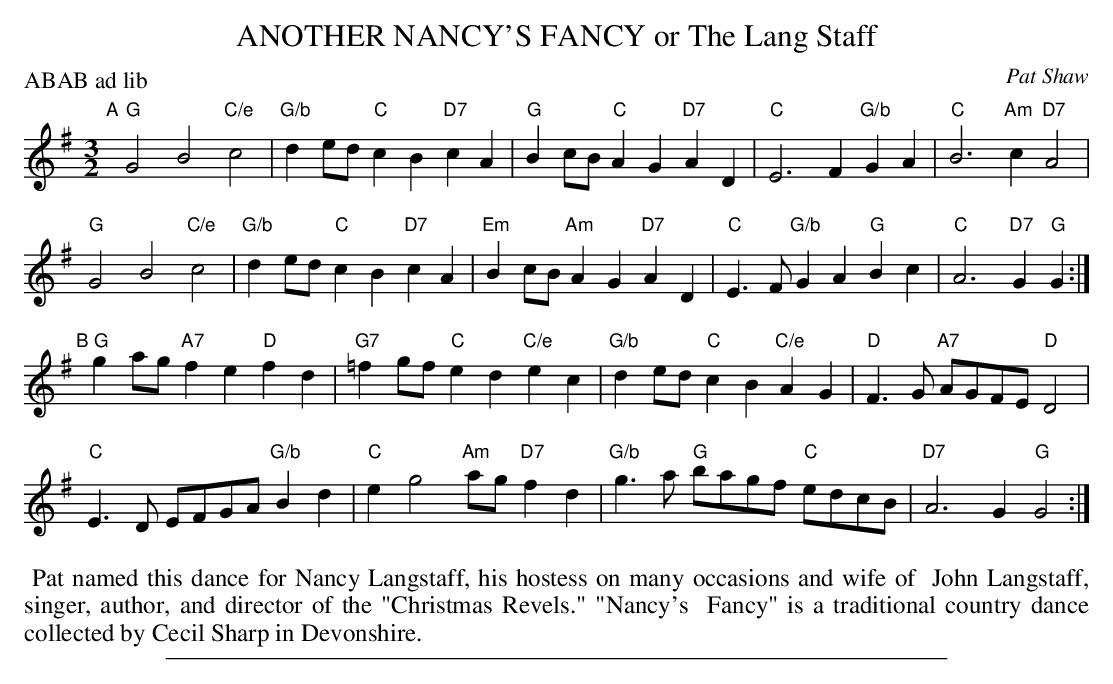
X:1
T: ANOTHER NANCY'S FANCY or The Lang Staff
C: Pat Shaw
M: 3/2
L: 1/8
P: ABAB ad lib
K: G
"A"[|]\
"G"G4 B4 "C/e"c4 | "G/b"d2ed "C"c2B2 "D7"c2A2 |\
"G"B2cB "C"A2G2 "D7"A2D2 | "C"E6 F2 "G/b"G2A2 | "C"B6 "Am"c2 "D7"A4 |
"G"G4 B4 "C/e"c4 | "G/b"d2ed "C"c2B2 "D7"c2A2 |\
"Em"B2cB "Am"A2G2 "D7"A2D2 | "C"E3F "G/b"G2A2 "G"B2c2 | "C"A6 "D7"G2 "G"G2 :|
"B"[|]\
"G"g2ag "A7"f2e2 "D"f2d2 | "G7"=f2gf "C"e2d2 "C/e"e2c2 |\
"G/b"d2ed "C"c2B2 "C/e"A2G2 | "D"F3G "A7"AGFE "D"D4 |
"C"E3D EFGA "G/b"B2d2 | "C"e2g4 "Am"ag "D7"f2d2 |\
"G/b"g3a "G"bagf "C"edcB | "D7"A6 G2 "G"G4 :|
